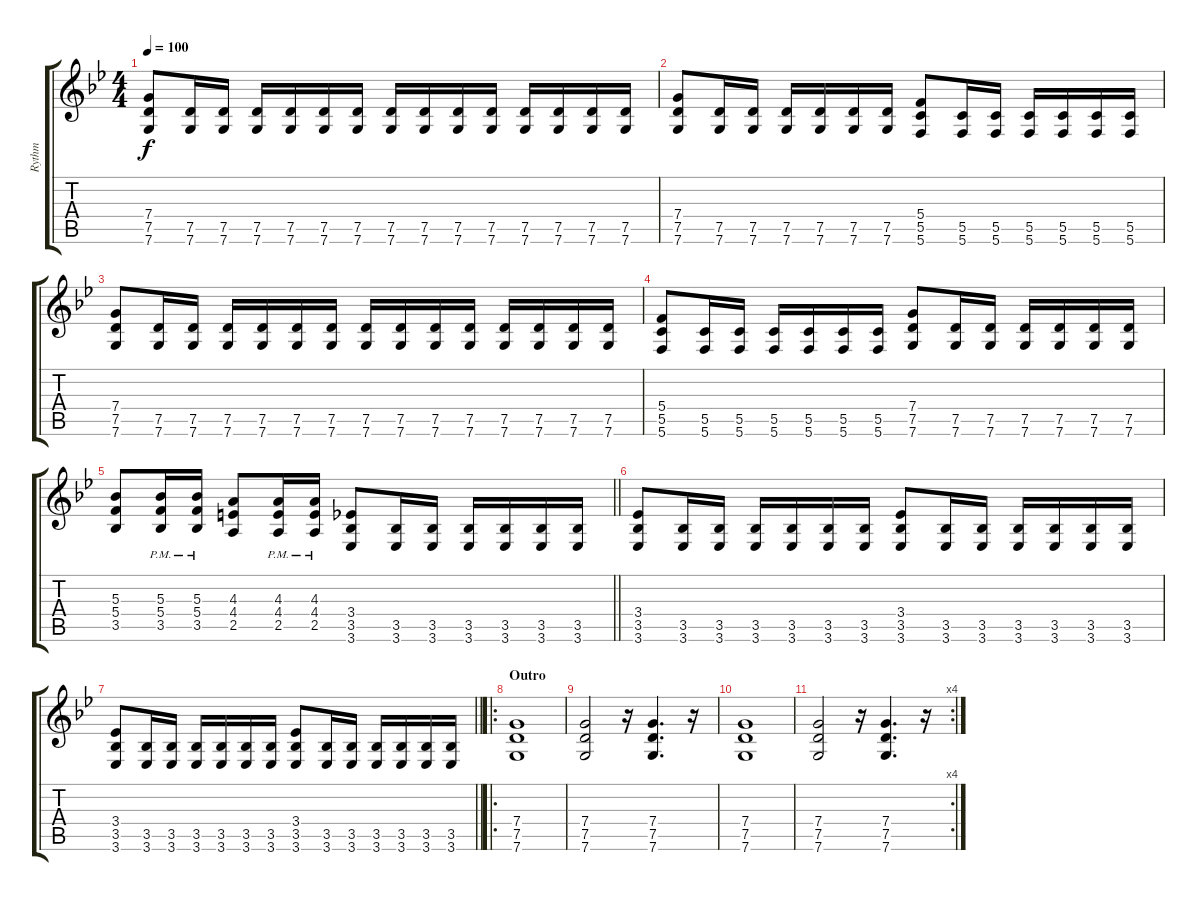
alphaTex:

\track ("Rythm" "Rythm") {instrument overdrivenguitar}
\staff {score tabs}
\tuning (D4 A3 F3 C3 G2 C2) {hide}
\ts (4 4)
\tempo 100
\clef g2
\ks bb
(7.4 7.5 7.6).8{dy f} (7.5 7.6).16 (7.5 7.6).16 (7.5 7.6).16 (7.5 7.6).16 (7.5 7.6).16 (7.5 7.6).16 (7.5 7.6).16 (7.5 7.6).16 (7.5 7.6).16 (7.5 7.6).16 (7.5 7.6).16 (7.5 7.6).16 (7.5 7.6).16 (7.5 7.6).16 |
(7.4 7.5 7.6).8 (7.5 7.6).16 (7.5 7.6).16 (7.5 7.6).16 (7.5 7.6).16 (7.5 7.6).16 (7.5 7.6).16 (5.4 5.5 5.6).8 (5.5 5.6).16 (5.5 5.6).16 (5.5 5.6).16 (5.5 5.6).16 (5.5 5.6).16 (5.5 5.6).16 |
(7.4 7.5 7.6).8 (7.5 7.6).16 (7.5 7.6).16 (7.5 7.6).16 (7.5 7.6).16 (7.5 7.6).16 (7.5 7.6).16 (7.5 7.6).16 (7.5 7.6).16 (7.5 7.6).16 (7.5 7.6).16 (7.5 7.6).16 (7.5 7.6).16 (7.5 7.6).16 (7.5 7.6).16 |
(5.4 5.5 5.6).8 (5.5 5.6).16 (5.5 5.6).16 (5.5 5.6).16 (5.5 5.6).16 (5.5 5.6).16 (5.5 5.6).16 (7.4 7.5 7.6).8 (7.5 7.6).16 (7.5 7.6).16 (7.5 7.6).16 (7.5 7.6).16 (7.5 7.6).16 (7.5 7.6).16 |
\barLineRight lightlight
(5.3 5.4 3.5).8 (5.3{pm} 5.4{pm} 3.5{pm}).16 (5.3{pm} 5.4{pm} 3.5{pm}).16 (4.3 4.4 2.5).8 (4.3{pm} 4.4{pm} 2.5{pm}).16 (4.3{pm} 4.4{pm} 2.5{pm}).16 (3.4 3.5 3.6).8 (3.5 3.6).16 (3.5 3.6).16 (3.5 3.6).16 (3.5 3.6).16 (3.5 3.6).16 (3.5 3.6).16 |
(3.4 3.5 3.6).8 (3.5 3.6).16 (3.5 3.6).16 (3.5 3.6).16 (3.5 3.6).16 (3.5 3.6).16 (3.5 3.6).16 (3.4 3.5 3.6).8 (3.5 3.6).16 (3.5 3.6).16 (3.5 3.6).16 (3.5 3.6).16 (3.5 3.6).16 (3.5 3.6).16 |
\barLineRight lightlight
(3.4 3.5 3.6).8 (3.5 3.6).16 (3.5 3.6).16 (3.5 3.6).16 (3.5 3.6).16 (3.5 3.6).16 (3.5 3.6).16 (3.4 3.5 3.6).8 (3.5 3.6).16 (3.5 3.6).16 (3.5 3.6).16 (3.5 3.6).16 (3.5 3.6).16 (3.5 3.6).16 |
\ro
\section ("" "Outro")
(7.4 7.5 7.6).1 |
(7.4 7.5 7.6).2 r.16 (7.4 7.5 7.6).4{d} r.16 |
(7.4 7.5 7.6).1 |
\rc 4
(7.4 7.5 7.6).2 r.16 (7.4 7.5 7.6).4{d} r.16
